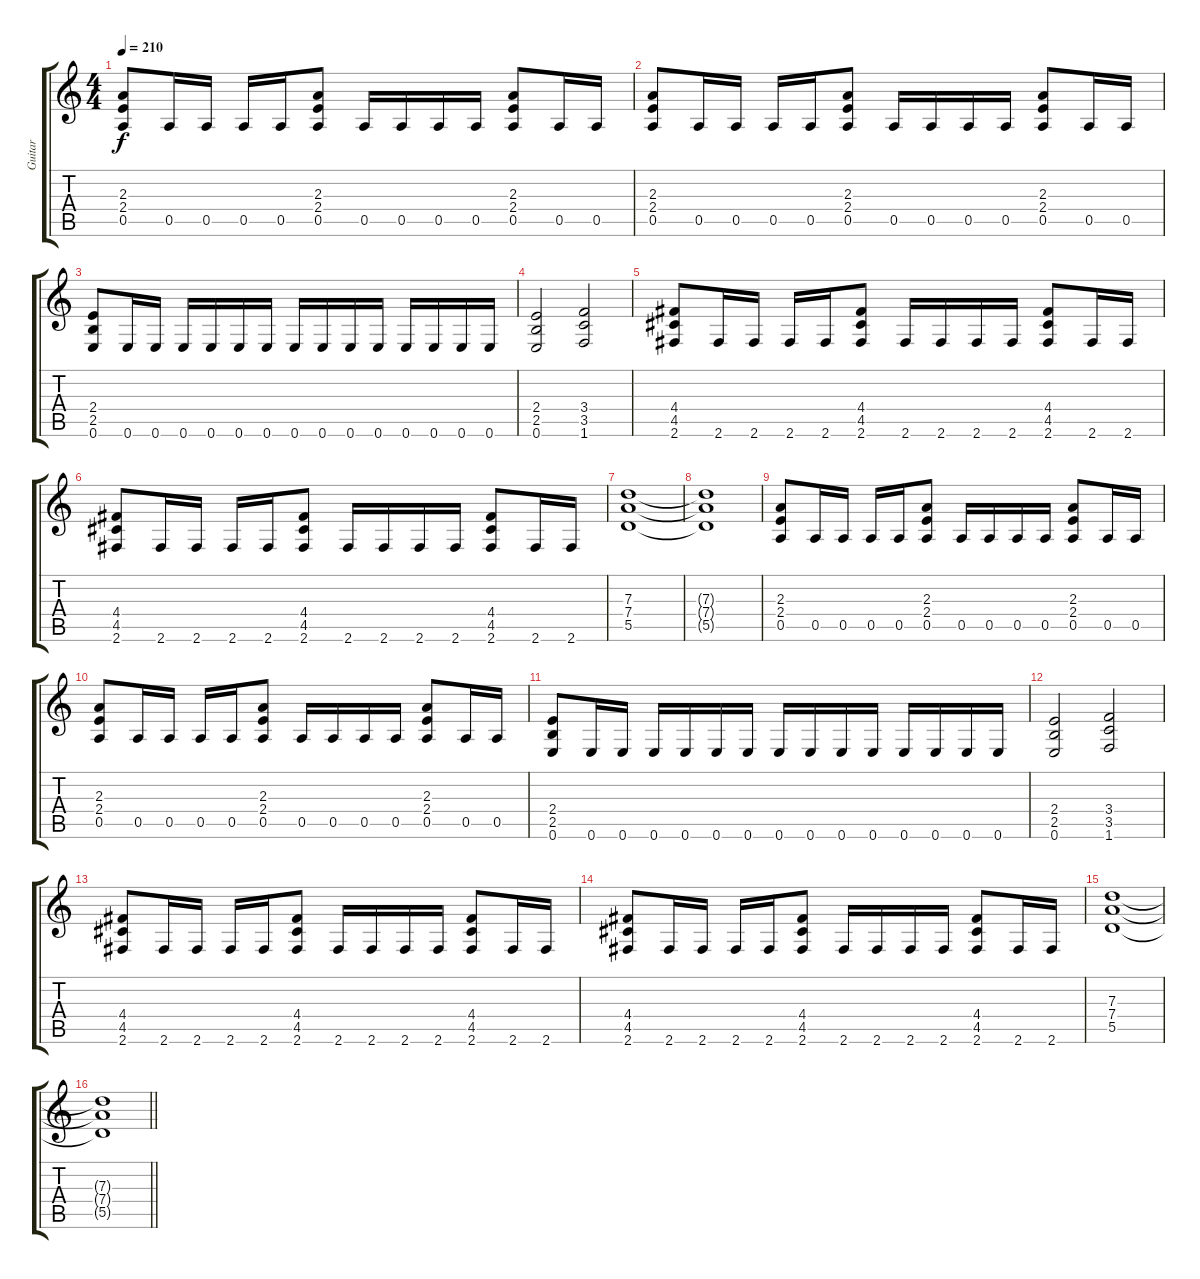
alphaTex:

\track ("Guitar" "Guitar") {instrument distortionguitar}
\staff {score tabs}
\tuning (E4 B3 G3 D3 A2 E2) {hide}
\ts (4 4)
\section ("" "")
\tempo 210
\clef g2
\ks c
(2.3 2.4 0.5).8{dy f} 0.5.16 0.5.16 0.5.16 0.5.16 (2.3 2.4 0.5).8 0.5.16 0.5.16 0.5.16 0.5.16 (2.3 2.4 0.5).8 0.5.16 0.5.16 |
(2.3 2.4 0.5).8 0.5.16 0.5.16 0.5.16 0.5.16 (2.3 2.4 0.5).8 0.5.16 0.5.16 0.5.16 0.5.16 (2.3 2.4 0.5).8 0.5.16 0.5.16 |
(2.4 2.5 0.6).8 0.6.16 0.6.16 0.6.16 0.6.16 0.6.16 0.6.16 0.6.16 0.6.16 0.6.16 0.6.16 0.6.16 0.6.16 0.6.16 0.6.16 |
(2.4 2.5 0.6).2 (3.4 3.5 1.6).2 |
(4.4 4.5 2.6).8 2.6.16 2.6.16 2.6.16 2.6.16 (4.4 4.5 2.6).8 2.6.16 2.6.16 2.6.16 2.6.16 (4.4 4.5 2.6).8 2.6.16 2.6.16 |
(4.4 4.5 2.6).8 2.6.16 2.6.16 2.6.16 2.6.16 (4.4 4.5 2.6).8 2.6.16 2.6.16 2.6.16 2.6.16 (4.4 4.5 2.6).8 2.6.16 2.6.16 |
(7.3 7.4 5.5).1 |
(7.3{t} 7.4{t} 5.5{t}).1 |
(2.3 2.4 0.5).8 0.5.16 0.5.16 0.5.16 0.5.16 (2.3 2.4 0.5).8 0.5.16 0.5.16 0.5.16 0.5.16 (2.3 2.4 0.5).8 0.5.16 0.5.16 |
(2.3 2.4 0.5).8 0.5.16 0.5.16 0.5.16 0.5.16 (2.3 2.4 0.5).8 0.5.16 0.5.16 0.5.16 0.5.16 (2.3 2.4 0.5).8 0.5.16 0.5.16 |
(2.4 2.5 0.6).8 0.6.16 0.6.16 0.6.16 0.6.16 0.6.16 0.6.16 0.6.16 0.6.16 0.6.16 0.6.16 0.6.16 0.6.16 0.6.16 0.6.16 |
(2.4 2.5 0.6).2 (3.4 3.5 1.6).2 |
(4.4 4.5 2.6).8 2.6.16 2.6.16 2.6.16 2.6.16 (4.4 4.5 2.6).8 2.6.16 2.6.16 2.6.16 2.6.16 (4.4 4.5 2.6).8 2.6.16 2.6.16 |
(4.4 4.5 2.6).8 2.6.16 2.6.16 2.6.16 2.6.16 (4.4 4.5 2.6).8 2.6.16 2.6.16 2.6.16 2.6.16 (4.4 4.5 2.6).8 2.6.16 2.6.16 |
(7.3 7.4 5.5).1 |
\barLineRight lightlight
(7.3{t} 7.4{t} 5.5{t}).1
